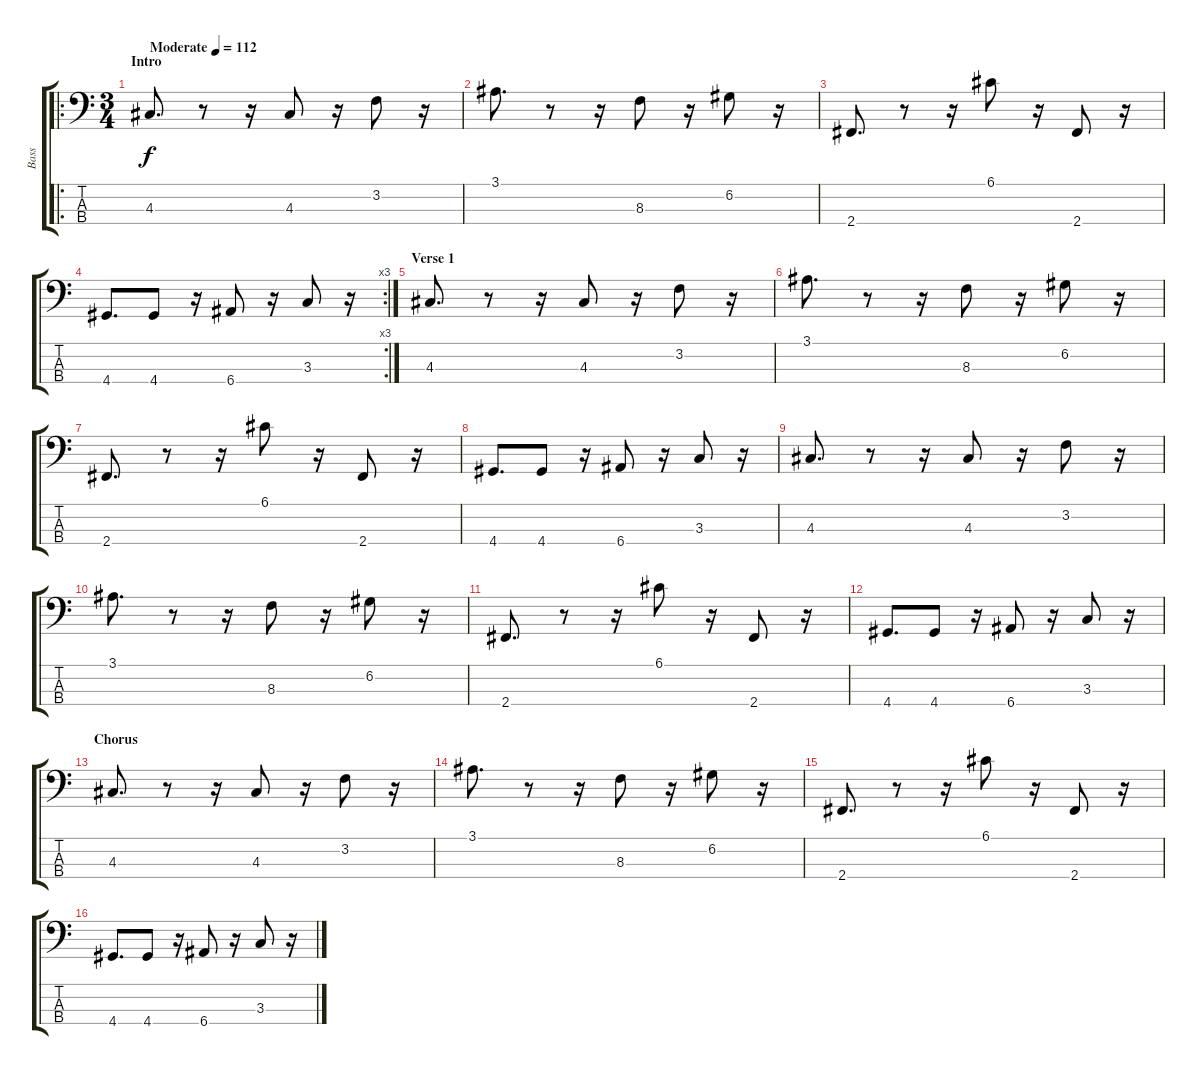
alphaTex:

\track ("Bass" "Bass") {instrument fretlessbass}
\staff {score tabs}
\tuning (G2 D2 A1 E1) {hide}
\ro
\ts (3 4)
\section ("" "Intro")
\tempo (112 "Moderate")
\clef f4
\ks c
4.3.8{d dy f instrument fretlessbass} r.8 r.16 4.3.8 r.16 3.2.8 r.16 |
3.1.8{d} r.8 r.16 8.3.8 r.16 6.2.8 r.16 |
2.4.8{d} r.8 r.16 6.1.8 r.16 2.4.8 r.16 |
\rc 3
4.4.8{d} 4.4.8 r.16 6.4.8 r.16 3.3.8 r.16 |
\section ("" "Verse 1")
4.3.8{d} r.8 r.16 4.3.8 r.16 3.2.8 r.16 |
3.1.8{d} r.8 r.16 8.3.8 r.16 6.2.8 r.16 |
2.4.8{d} r.8 r.16 6.1.8 r.16 2.4.8 r.16 |
4.4.8{d} 4.4.8 r.16 6.4.8 r.16 3.3.8 r.16 |
4.3.8{d} r.8 r.16 4.3.8 r.16 3.2.8 r.16 |
3.1.8{d} r.8 r.16 8.3.8 r.16 6.2.8 r.16 |
2.4.8{d} r.8 r.16 6.1.8 r.16 2.4.8 r.16 |
4.4.8{d} 4.4.8 r.16 6.4.8 r.16 3.3.8 r.16 |
\section ("" "Chorus")
4.3.8{d} r.8 r.16 4.3.8 r.16 3.2.8 r.16 |
3.1.8{d} r.8 r.16 8.3.8 r.16 6.2.8 r.16 |
2.4.8{d} r.8 r.16 6.1.8 r.16 2.4.8 r.16 |
4.4.8{d} 4.4.8 r.16 6.4.8 r.16 3.3.8 r.16
